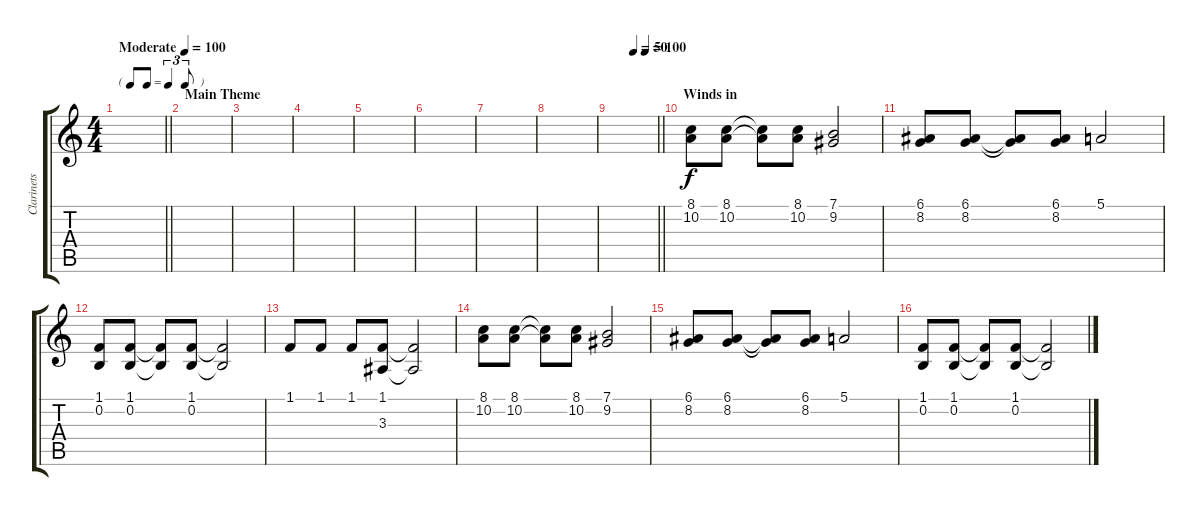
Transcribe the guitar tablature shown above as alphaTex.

\track ("Clarinets" "Clarinets") {instrument clarinet}
\staff {score tabs}
\tuning (E4 B3 G3 D3 A2 E2) {hide}
\ts (4 4)
\tf triplet8th
\tempo (100 "Moderate")
\clef g2
\barLineRight lightlight
\ks c
|
\section ("" "Main Theme")
|
|
|
|
|
|
|
\tempo (50 0.5)
\tempo (100 0.75)
\barLineRight lightlight
|
\section ("" "Winds in")
(8.1 10.2).8 (8.1 10.2).8 (8.1{t} 10.2{t}).8 (8.1 10.2).8 (7.1 9.2).2 |
(6.1 8.2).8 (6.1 8.2).8 (6.1{t} 8.2{t}).8 (6.1 8.2).8 5.1.2 |
(1.1 0.2).8 (1.1 0.2).8 (1.1{t} 0.2{t}).8 (1.1 0.2).8 (1.1{t} 0.2{t}).2 |
1.1.8 1.1.8 1.1.8 (1.1 3.3).8 (1.1{t} 3.3{t}).2 |
(8.1 10.2).8 (8.1 10.2).8 (8.1{t} 10.2{t}).8 (8.1 10.2).8 (7.1 9.2).2 |
(6.1 8.2).8 (6.1 8.2).8 (6.1{t} 8.2{t}).8 (6.1 8.2).8 5.1.2 |
(1.1 0.2).8 (1.1 0.2).8 (1.1{t} 0.2{t}).8 (1.1 0.2).8 (1.1{t} 0.2{t}).2
